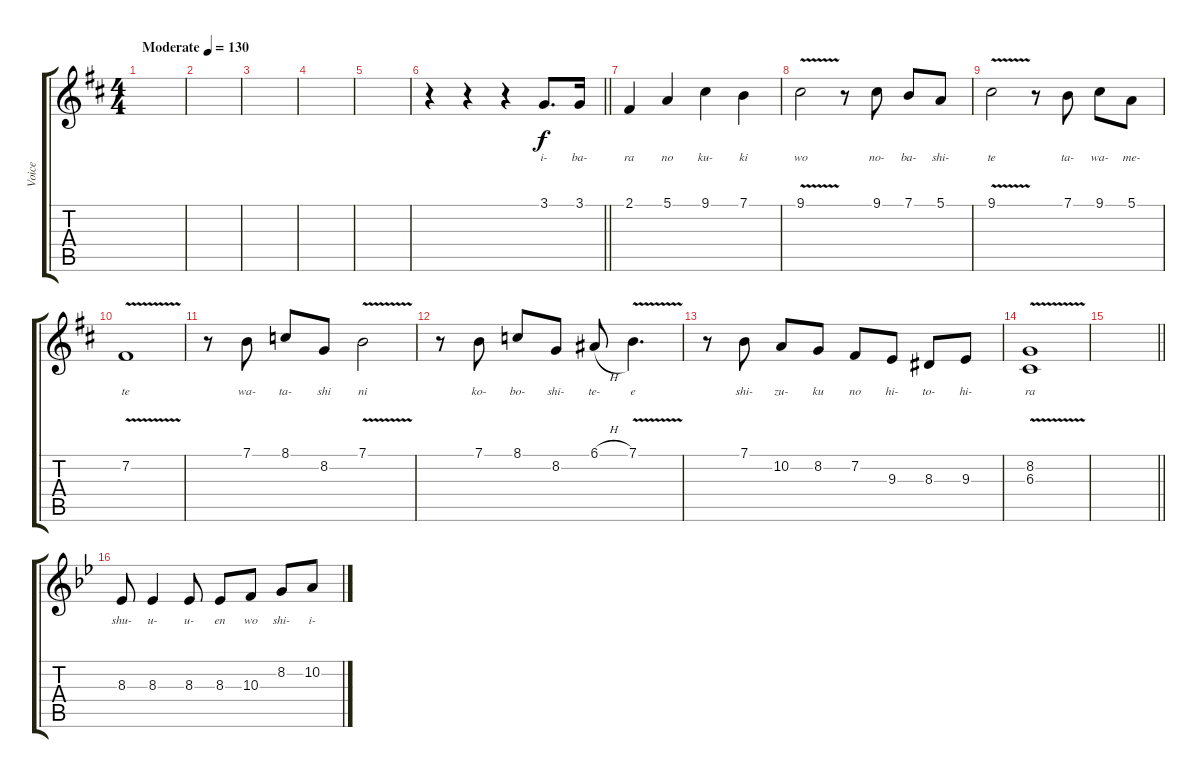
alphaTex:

\track ("Voice" "Voice") {instrument altosax}
\staff {score tabs}
\tuning (E4 B3 G3 D3 A2 E2) {hide}
\ts (4 4)
\tempo (130 "Moderate")
\clef g2
\ks d
|
|
|
|
|
\barLineRight lightlight
r.4 r.4 r.4 3.1.8{d lyrics (0 "i-") lyrics (1 "") lyrics (2 "") lyrics (3 "") lyrics (4 "")} 3.1.16{lyrics (0 "ba-") lyrics (1 "") lyrics (2 "") lyrics (3 "") lyrics (4 "")} |
2.1.4{lyrics (0 "ra") lyrics (1 "") lyrics (2 "") lyrics (3 "") lyrics (4 "")} 5.1.4{lyrics (0 "no") lyrics (1 "") lyrics (2 "") lyrics (3 "") lyrics (4 "")} 9.1.4{lyrics (0 "ku-") lyrics (1 "") lyrics (2 "") lyrics (3 "") lyrics (4 "")} 7.1.4{lyrics (0 "ki") lyrics (1 "") lyrics (2 "") lyrics (3 "") lyrics (4 "")} |
9.1{v}.2{lyrics (0 "wo") lyrics (1 "") lyrics (2 "") lyrics (3 "") lyrics (4 "")} r.8 9.1.8{lyrics (0 "no-") lyrics (1 "") lyrics (2 "") lyrics (3 "") lyrics (4 "")} 7.1.8{lyrics (0 "ba-") lyrics (1 "") lyrics (2 "") lyrics (3 "") lyrics (4 "")} 5.1.8{lyrics (0 "shi-") lyrics (1 "") lyrics (2 "") lyrics (3 "") lyrics (4 "")} |
9.1{v}.2{lyrics (0 "te") lyrics (1 "") lyrics (2 "") lyrics (3 "") lyrics (4 "")} r.8 7.1.8{lyrics (0 "ta-") lyrics (1 "") lyrics (2 "") lyrics (3 "") lyrics (4 "")} 9.1.8{lyrics (0 "wa-") lyrics (1 "") lyrics (2 "") lyrics (3 "") lyrics (4 "")} 5.1.8{lyrics (0 "me-") lyrics (1 "") lyrics (2 "") lyrics (3 "") lyrics (4 "")} |
7.2{v}.1{lyrics (0 "te") lyrics (1 "") lyrics (2 "") lyrics (3 "") lyrics (4 "")} |
r.8 7.1.8{lyrics (0 "wa-") lyrics (1 "") lyrics (2 "") lyrics (3 "") lyrics (4 "")} 8.1.8{lyrics (0 "ta-") lyrics (1 "") lyrics (2 "") lyrics (3 "") lyrics (4 "")} 8.2.8{lyrics (0 "shi") lyrics (1 "") lyrics (2 "") lyrics (3 "") lyrics (4 "")} 7.1{v}.2{lyrics (0 "ni") lyrics (1 "") lyrics (2 "") lyrics (3 "") lyrics (4 "")} |
r.8 7.1.8{lyrics (0 "ko-") lyrics (1 "") lyrics (2 "") lyrics (3 "") lyrics (4 "")} 8.1.8{lyrics (0 "bo-") lyrics (1 "") lyrics (2 "") lyrics (3 "") lyrics (4 "")} 8.2.8{lyrics (0 "shi-") lyrics (1 "") lyrics (2 "") lyrics (3 "") lyrics (4 "")} 6.1{h}.8{lyrics (0 "te-") lyrics (1 "") lyrics (2 "") lyrics (3 "") lyrics (4 "")} 7.1{v}.4{d lyrics (0 "e") lyrics (1 "") lyrics (2 "") lyrics (3 "") lyrics (4 "")} |
r.8 7.1.8{lyrics (0 "shi-") lyrics (1 "") lyrics (2 "") lyrics (3 "") lyrics (4 "")} 10.2.8{lyrics (0 "zu-") lyrics (1 "") lyrics (2 "") lyrics (3 "") lyrics (4 "")} 8.2.8{lyrics (0 "ku") lyrics (1 "") lyrics (2 "") lyrics (3 "") lyrics (4 "")} 7.2.8{lyrics (0 "no") lyrics (1 "") lyrics (2 "") lyrics (3 "") lyrics (4 "")} 9.3.8{lyrics (0 "hi-") lyrics (1 "") lyrics (2 "") lyrics (3 "") lyrics (4 "")} 8.3.8{lyrics (0 "to-") lyrics (1 "") lyrics (2 "") lyrics (3 "") lyrics (4 "")} 9.3.8{lyrics (0 "hi-") lyrics (1 "") lyrics (2 "") lyrics (3 "") lyrics (4 "")} |
(8.2{v} 6.3).1{lyrics (0 "ra") lyrics (1 "") lyrics (2 "") lyrics (3 "") lyrics (4 "")} |
\barLineRight lightlight
|
\ks gminor
8.3.8{lyrics (0 "shu-") lyrics (1 "") lyrics (2 "") lyrics (3 "") lyrics (4 "")} 8.3.4{lyrics (0 "u-") lyrics (1 "") lyrics (2 "") lyrics (3 "") lyrics (4 "")} 8.3.8{lyrics (0 "u-") lyrics (1 "") lyrics (2 "") lyrics (3 "") lyrics (4 "")} 8.3.8{lyrics (0 "en") lyrics (1 "") lyrics (2 "") lyrics (3 "") lyrics (4 "")} 10.3.8{lyrics (0 "wo") lyrics (1 "") lyrics (2 "") lyrics (3 "") lyrics (4 "")} 8.2.8{lyrics (0 "shi-") lyrics (1 "") lyrics (2 "") lyrics (3 "") lyrics (4 "")} 10.2.8{lyrics (0 "i-") lyrics (1 "") lyrics (2 "") lyrics (3 "") lyrics (4 "")}
